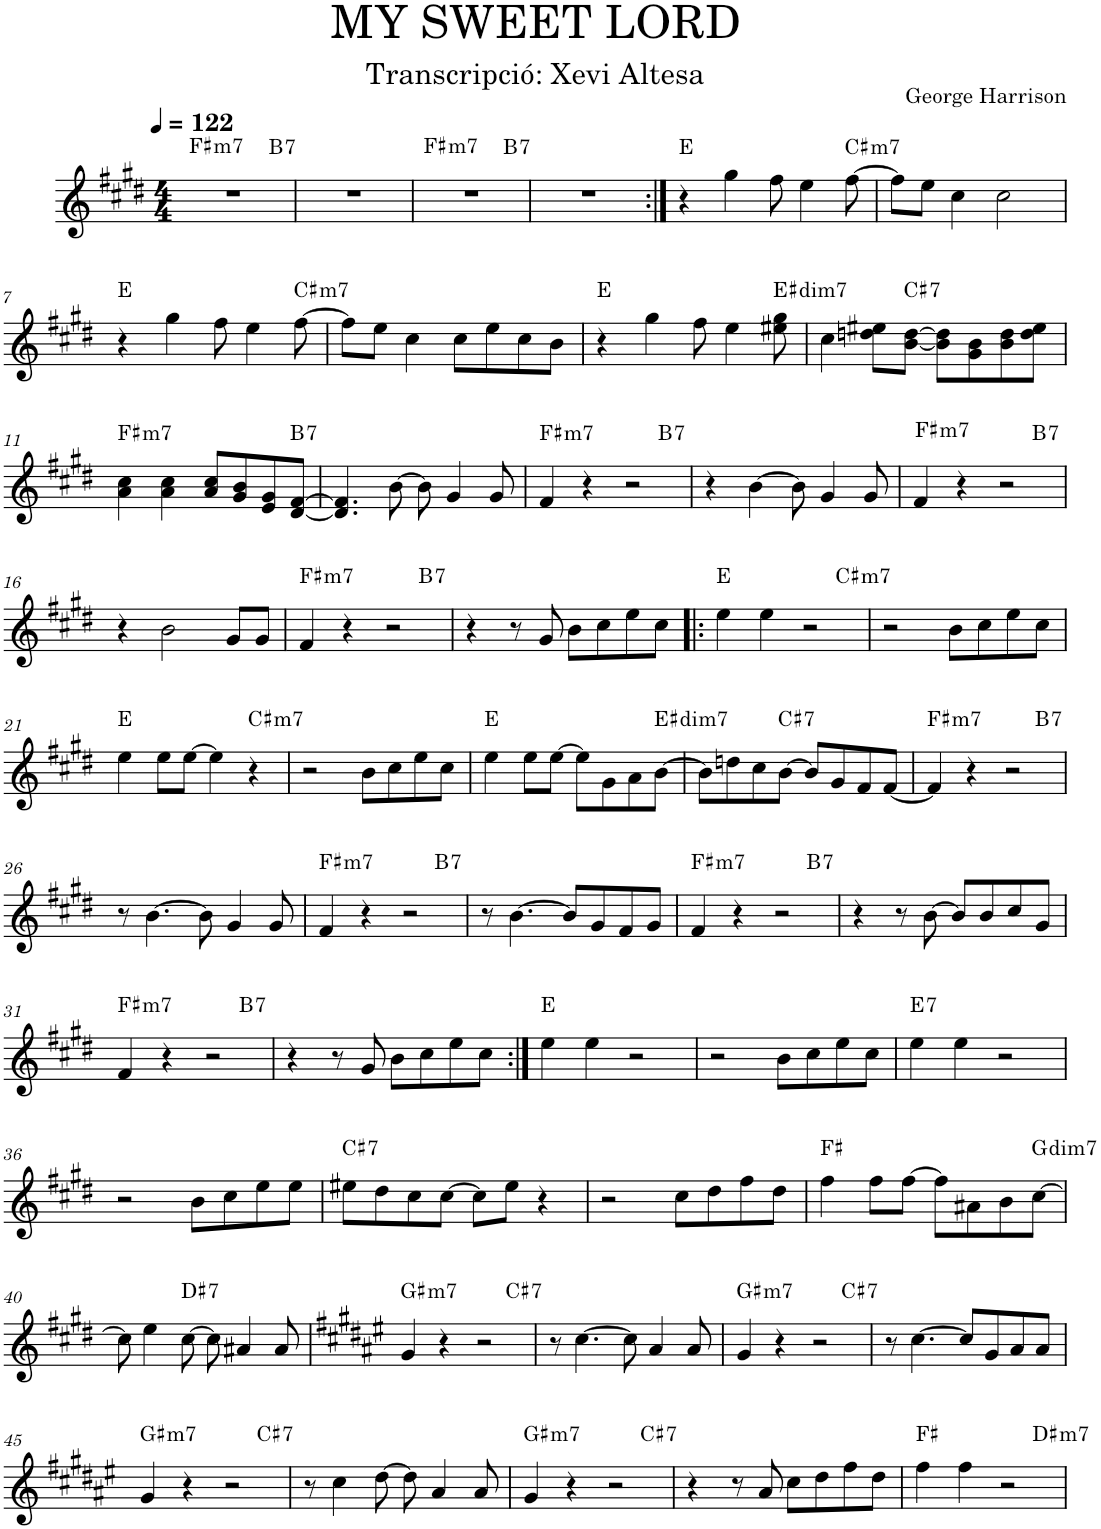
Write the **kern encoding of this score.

**kern	**harte
*part1	*part1
*staff1	*
*I"Flauta	*
*I'Fl.	*
*clefG2	*
*k[f#c#g#d#]	*
*M4/4	*
*MM122	*
=1	=1
!	!LO:H:kt=m7
*^	*
1r	2.ryy	F#:min7
!	!	!LO:H:kt=7
.	4ryy	B:7
*v	*v	*
=2	=2
1r	.
=3	=3
!	!LO:H:kt=m7
*^	*
1r	2.ryy	F#:min7
!	!	!LO:H:kt=7
.	4ryy	B:7
*v	*v	*
=4	=4
1r	.
=5:|!	=5:|!
4r	E:maj
4gg#\	.
8ff#\	.
4ee\	.
!	!LO:H:kt=m7
[8ff#\	C#:min7
=6	=6
8ff#\L]	.
8ee\J	.
4cc#\	.
2cc#\	.
!!LO:LB:g=z
=7	=7
4r	E:maj
4gg#\	.
8ff#\	.
4ee\	.
!	!LO:H:kt=m7
[8ff#\	C#:min7
=8	=8
8ff#\L]	.
8ee\J	.
4cc#\	.
8cc#\L	.
8ee\	.
8cc#\	.
8b\J	.
=9	=9
4r	E:maj
4gg#\	.
8ff#\	.
4ee\	.
!	!LO:H:kt=dim7
8ee#X\ 8gg#\	E#:dim7
=10	=10
4cc#\	.
8ddn\ 8ee#X\L	.
!	!LO:H:kt=7
[8b\ [8dd\J	C#:7
8b\] 8dd\]L	.
8g#\ 8b\	.
8b\ 8dd\	.
8dd\ 8ee#\J	.
!!LO:LB:g=z
=11	=11
!	!LO:H:kt=m7
4a\ 4cc#\	F#:min7
4a\ 4cc#\	.
8a/ 8cc#/L	.
8g#/ 8b/	.
8e/ 8g#/	.
!	!LO:H:kt=7
[8d#/ [8f#/J	B:7
=12	=12
4.d#/] 4.f#/]	.
[8b\	.
8b\]	.
4g#/	.
8g#/	.
=13	=13
!	!LO:H:kt=m7
*^	*
4f#/	2.ryy	F#:min7
4r	.	.
2r	.	.
!	!	!LO:H:kt=7
.	4ryy	B:7
*v	*v	*
=14	=14
4r	.
[4b\	.
8b\]	.
4g#/	.
8g#/	.
=15	=15
!	!LO:H:kt=m7
*^	*
4f#/	2.ryy	F#:min7
4r	.	.
2r	.	.
!	!	!LO:H:kt=7
.	4ryy	B:7
*v	*v	*
!!LO:LB:g=z
=16	=16
4r	.
2b\	.
8g#/L	.
8g#/J	.
=17	=17
!	!LO:H:kt=m7
*^	*
4f#/	2.ryy	F#:min7
4r	.	.
2r	.	.
!	!	!LO:H:kt=7
.	4ryy	B:7
*v	*v	*
=18	=18
4r	.
8r	.
8g#/	.
8b\L	.
8cc#\	.
8ee\	.
8cc#\J	.
=19!|:	=19!|:
*^	*
4ee\	2.ryy	E:maj
4ee\	.	.
2r	.	.
!	!	!LO:H:kt=m7
.	4ryy	C#:min7
*v	*v	*
=20	=20
2r	.
8b\L	.
8cc#\	.
8ee\	.
8cc#\J	.
!!LO:LB:g=z
=21	=21
4ee\	E:maj
8ee\L	.
[8ee\J	.
4ee\]	.
!	!LO:H:kt=m7
4r	C#:min7
=22	=22
2r	.
8b\L	.
8cc#\	.
8ee\	.
8cc#\J	.
=23	=23
4ee\	E:maj
8ee\L	.
[8ee\J	.
8ee\L]	.
8g#\	.
8a\	.
!	!LO:H:kt=dim7
[8b\J	E#:dim7
=24	=24
8b\L]	.
8ddn\	.
8cc#\	.
!	!LO:H:kt=7
[8b\J	C#:7
8b/L]	.
8g#/	.
8f#/	.
[8f#/J	.
=25	=25
!	!LO:H:kt=m7
*^	*
4f#/]	2.ryy	F#:min7
4r	.	.
2r	.	.
!	!	!LO:H:kt=7
.	4ryy	B:7
*v	*v	*
!!LO:LB:g=z
=26	=26
8r	.
[4.b\	.
8b\]	.
4g#/	.
8g#/	.
=27	=27
!	!LO:H:kt=m7
*^	*
4f#/	2.ryy	F#:min7
4r	.	.
2r	.	.
!	!	!LO:H:kt=7
.	4ryy	B:7
*v	*v	*
=28	=28
8r	.
[4.b\	.
8b/L]	.
8g#/	.
8f#/	.
8g#/J	.
=29	=29
!	!LO:H:kt=m7
*^	*
4f#/	2.ryy	F#:min7
4r	.	.
2r	.	.
!	!	!LO:H:kt=7
.	4ryy	B:7
*v	*v	*
=30	=30
4r	.
8r	.
[8b\	.
8b/L]	.
8b/	.
8cc#/	.
8g#/J	.
!!LO:LB:g=z
=31	=31
!	!LO:H:kt=m7
*^	*
4f#/	2.ryy	F#:min7
4r	.	.
2r	.	.
!	!	!LO:H:kt=7
.	4ryy	B:7
*v	*v	*
=32	=32
4r	.
8r	.
8g#/	.
8b\L	.
8cc#\	.
8ee\	.
8cc#\J	.
=33:|!	=33:|!
4ee\	E:maj
4ee\	.
2r	.
=34	=34
2r	.
8b\L	.
8cc#\	.
8ee\	.
8cc#\J	.
=35	=35
!	!LO:H:kt=7
4ee\	E:7
4ee\	.
2r	.
!!LO:LB:g=z
=36	=36
2r	.
8b\L	.
8cc#\	.
8ee\	.
8ee\J	.
=37	=37
!	!LO:H:kt=7
8ee#X\L	C#:7
8dd#\	.
8cc#\	.
[8cc#\J	.
8cc#\L]	.
8ee#\J	.
4r	.
=38	=38
2r	.
8cc#\L	.
8dd#\	.
8ff#\	.
8dd#\J	.
=39	=39
4ff#\	F#:maj
8ff#\L	.
[8ff#\J	.
8ff#\L]	.
8a#X\	.
8b\	.
!	!LO:H:kt=dim7
[8cc#\J	G:dim7
!!LO:LB:g=z
=40	=40
8cc#\]	.
4ee\	.
!	!LO:H:kt=7
[8cc#\	D#:7
8cc#\]	.
4a#X/	.
8a#/	.
=41	=41
*k[f#c#g#d#a#e#]	*
!	!LO:H:kt=m7
*^	*
4g#/	2.ryy	G#:min7
4r	.	.
2r	.	.
!	!	!LO:H:kt=7
.	4ryy	C#:7
*v	*v	*
=42	=42
8r	.
[4.cc#\	.
8cc#\]	.
4a#/	.
8a#/	.
=43	=43
!	!LO:H:kt=m7
*^	*
4g#/	2.ryy	G#:min7
4r	.	.
2r	.	.
!	!	!LO:H:kt=7
.	4ryy	C#:7
*v	*v	*
=44	=44
8r	.
[4.cc#\	.
8cc#/L]	.
8g#/	.
8a#/	.
8a#/J	.
!!LO:LB:g=z
=45	=45
!	!LO:H:kt=m7
*^	*
4g#/	2.ryy	G#:min7
4r	.	.
2r	.	.
!	!	!LO:H:kt=7
.	4ryy	C#:7
*v	*v	*
=46	=46
8r	.
4cc#\	.
[8dd#\	.
8dd#\]	.
4a#/	.
8a#/	.
=47	=47
!	!LO:H:kt=m7
*^	*
4g#/	2.ryy	G#:min7
4r	.	.
2r	.	.
!	!	!LO:H:kt=7
.	4ryy	C#:7
*v	*v	*
=48	=48
4r	.
8r	.
8a#/	.
8cc#\L	.
8dd#\	.
8ff#\	.
8dd#\J	.
=49	=49
*^	*
4ff#\	2.ryy	F#:maj
4ff#\	.	.
2r	.	.
!	!	!LO:H:kt=m7
.	4ryy	D#:min7
*v	*v	*
=	=
*-	*-
